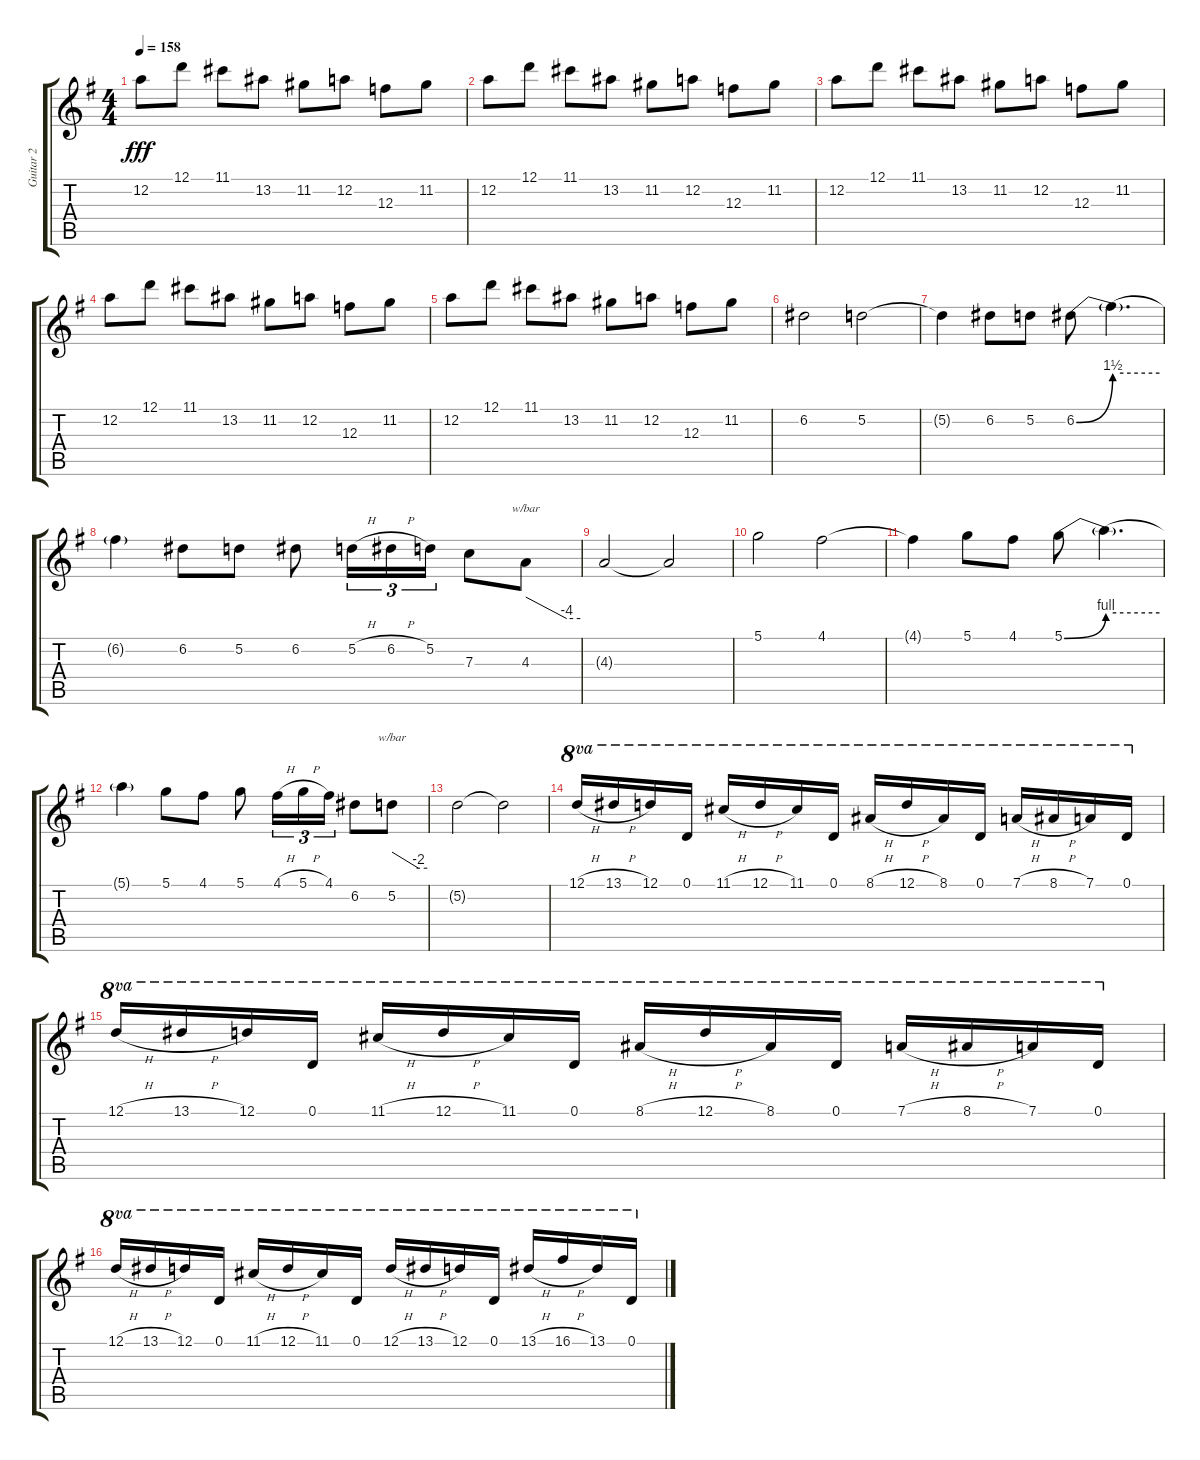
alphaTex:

\track ("Guitar 2" "Guitar 2") {instrument overdrivenguitar}
\staff {score tabs}
\tuning (D4 A3 F3 C3 G2 D2) {hide}
\ts (4 4)
\tempo 158
\clef g2
\ks g
12.2.8{dy fff} 12.1.8 11.1.8 13.2.8 11.2.8 12.2.8 12.3.8 11.2.8 |
12.2.8 12.1.8 11.1.8 13.2.8 11.2.8 12.2.8 12.3.8 11.2.8 |
12.2.8 12.1.8 11.1.8 13.2.8 11.2.8 12.2.8 12.3.8 11.2.8 |
12.2.8 12.1.8 11.1.8 13.2.8 11.2.8 12.2.8 12.3.8 11.2.8 |
12.2.8 12.1.8 11.1.8 13.2.8 11.2.8 12.2.8 12.3.8 11.2.8 |
6.2.2 5.2.2 |
5.2{t}.4 6.2.8 5.2.8 6.2{be (bend 0 0 60 6)}.8 6.2{be (hold 0 6 60 6) t}.4{d} |
6.2{t}.4 6.2.8 5.2.8 6.2.8 5.2{h}.16{tu (3 2)} 6.2{h}.16{tu (3 2)} 5.2.16{tu (3 2)} 7.3.8 4.3.8{tbe (custom default 0 0 45 -16 60 -16)} |
4.3{t}.2 4.3{t}.2 |
5.1.2 4.1.2 |
4.1{t}.4 5.1.8 4.1.8 5.1{be (bend 0 0 60 4)}.8 5.1{be (hold 0 4 60 4) t}.4{d} |
5.1{t}.4 5.1.8 4.1.8 5.1.8 4.1{h}.16{tu (3 2)} 5.1{h}.16{tu (3 2)} 4.1.16{tu (3 2)} 6.2.8 5.2.8{tbe (custom default 0 0 45 -8 60 -8)} |
5.2{t}.2 5.2{t}.2 |
12.1{h}.16{ot 8va} 13.1{h}.16{ot 8va} 12.1.16{ot 8va} 0.1.16{ot 8va} 11.1{h}.16{ot 8va} 12.1{h}.16{ot 8va} 11.1.16{ot 8va} 0.1.16{ot 8va} 8.1{h}.16{ot 8va} 12.1{h}.16{ot 8va} 8.1.16{ot 8va} 0.1.16{ot 8va} 7.1{h}.16{ot 8va} 8.1{h}.16{ot 8va} 7.1.16{ot 8va} 0.1.16{ot 8va} |
12.1{h}.16{ot 8va} 13.1{h}.16{ot 8va} 12.1.16{ot 8va} 0.1.16{ot 8va} 11.1{h}.16{ot 8va} 12.1{h}.16{ot 8va} 11.1.16{ot 8va} 0.1.16{ot 8va} 8.1{h}.16{ot 8va} 12.1{h}.16{ot 8va} 8.1.16{ot 8va} 0.1.16{ot 8va} 7.1{h}.16{ot 8va} 8.1{h}.16{ot 8va} 7.1.16{ot 8va} 0.1.16{ot 8va} |
12.1{h}.16{ot 8va} 13.1{h}.16{ot 8va} 12.1.16{ot 8va} 0.1.16{ot 8va} 11.1{h}.16{ot 8va} 12.1{h}.16{ot 8va} 11.1.16{ot 8va} 0.1.16{ot 8va} 12.1{h}.16{ot 8va} 13.1{h}.16{ot 8va} 12.1.16{ot 8va} 0.1.16{ot 8va} 13.1{h}.16{ot 8va} 16.1{h}.16{ot 8va} 13.1.16{ot 8va} 0.1.16{ot 8va}
